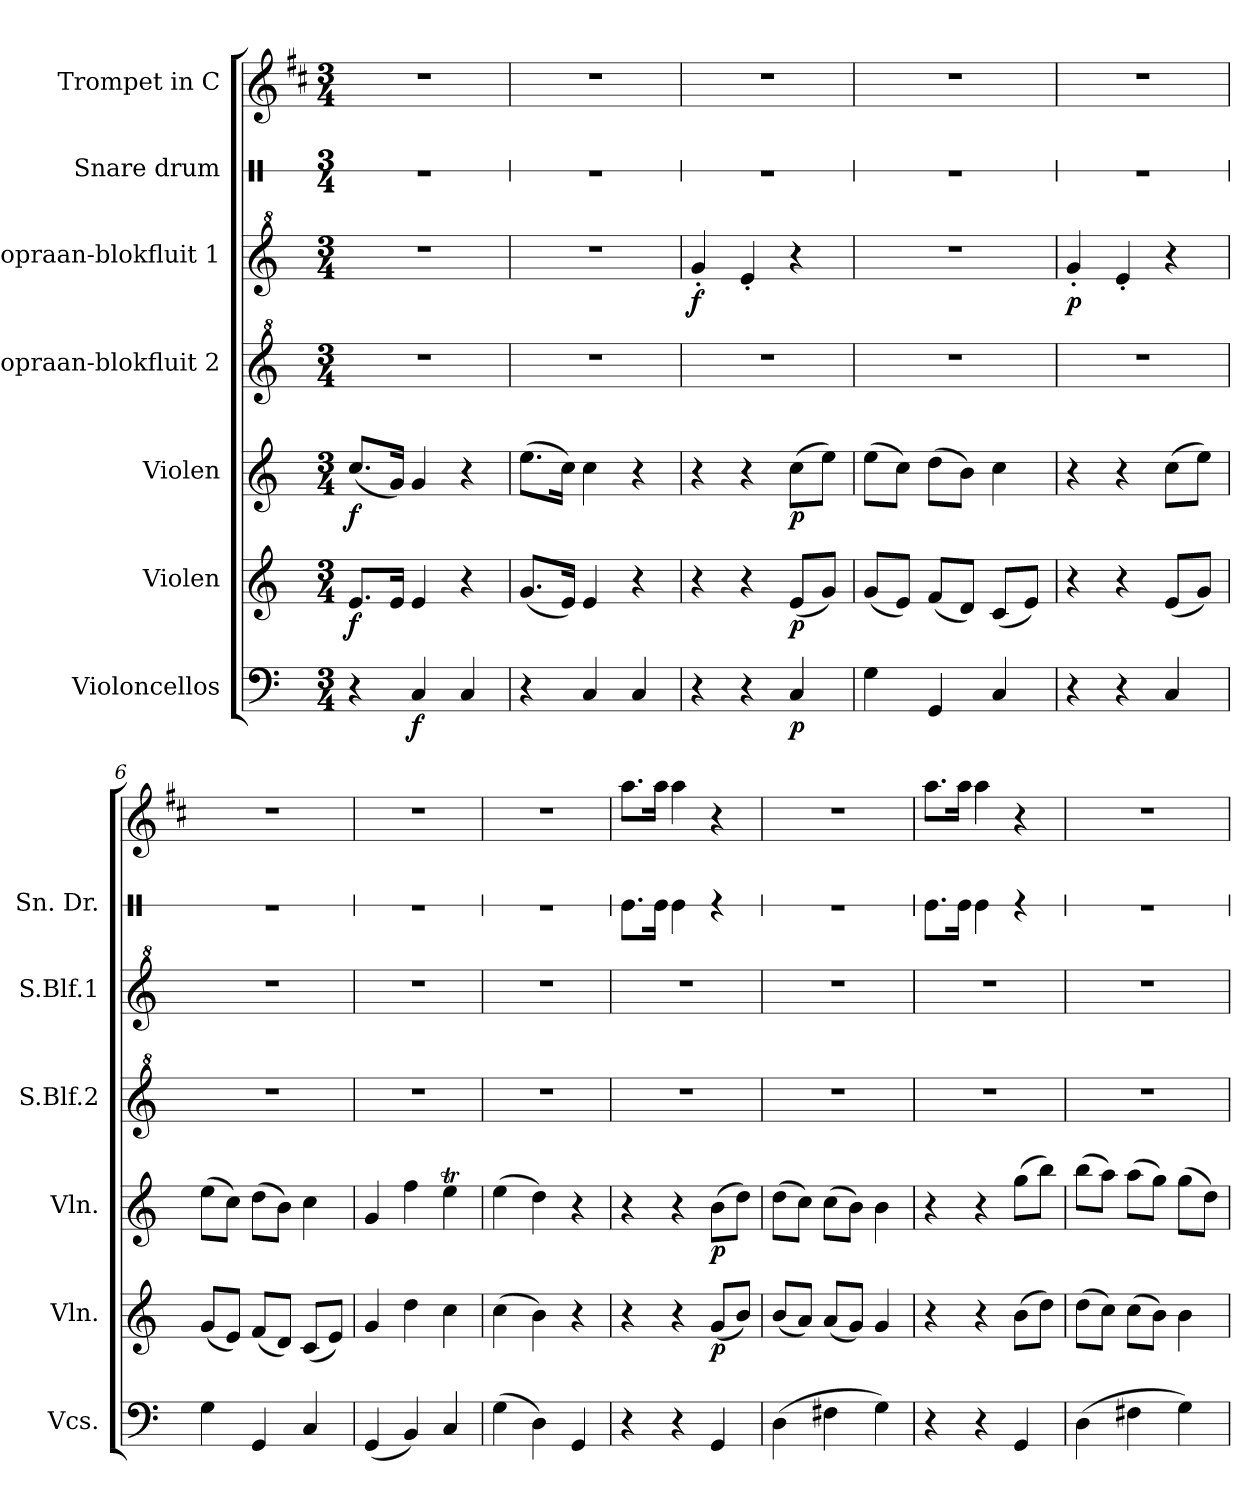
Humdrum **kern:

**kern	**dynam	**kern	**dynam	**kern	**dynam	**kern	**kern	**dynam	**kern	**kern
*part7	*part7	*part6	*part6	*part5	*part5	*part4	*part3	*part3	*part2	*part1
*staff7	*staff7	*staff6	*staff6	*staff5	*staff5	*staff4	*staff3	*staff3	*staff2	*staff1
*I"Violoncellos	*	*I"Violen	*	*I"Violen	*	*I"Sopraan-blokfluit 2	*I"Sopraan-blokfluit 1	*	*I"Snare drum	*I"Trompet in C
*I'Vcs.	*	*I'Vln.	*	*I'Vln.	*	*I'S.Blf.2	*I'S.Blf.1	*	*I'Sn. Dr.	*
*	*	*	*	*	*	*	*	*	*stria1	*
*clefF4	*	*clefG2	*	*clefG2	*	*clefG^2	*clefG^2	*	*clefX	*clefG2
*	*	*	*	*	*	*	*	*	*	*ITrd1c2
*k[]	*	*k[]	*	*k[]	*	*k[]	*k[]	*	*k[]	*k[]
*M3/4	*	*M3/4	*	*M3/4	*	*M3/4	*M3/4	*	*M3/4	*M3/4
=1	=1	=1	=1	=1	=1	=1	=1	=1	=1	=1
!	!	!	!LO:DY:b	!	!LO:DY:b	!	!	!	!	!
4r	.	8.e/L	f	(8.cc/L	f	2.r	2.r	.	2.r	2.r
.	.	16e/Jk	.	16g/Jk)	.	.	.	.	.	.
!	!LO:DY:b	!	!	!	!	!	!	!	!	!
4C/	f	4e/	.	4g/	.	.	.	.	.	.
4C/	.	4r	.	4r	.	.	.	.	.	.
=2	=2	=2	=2	=2	=2	=2	=2	=2	=2	=2
4r	.	(8.g/L	.	(8.ee\L	.	2.r	2.r	.	2.r	2.r
.	.	16e/Jk)	.	16cc\Jk)	.	.	.	.	.	.
4C/	.	4e/	.	4cc\	.	.	.	.	.	.
4C/	.	4r	.	4r	.	.	.	.	.	.
=3	=3	=3	=3	=3	=3	=3	=3	=3	=3	=3
!	!	!	!	!	!	!	!	!LO:DY:b	!	!
4r	.	4r	.	4r	.	2.r	4gg'/	f	2.r	2.r
4r	.	4r	.	4r	.	.	4ee'/	.	.	.
!	!LO:DY:b	!	!LO:DY:b	!	!LO:DY:b	!	!	!	!	!
4C/	p	(8e/L	p	(8cc\L	p	.	4r	.	.	.
.	.	8g/J)	.	8ee\J)	.	.	.	.	.	.
=4	=4	=4	=4	=4	=4	=4	=4	=4	=4	=4
4G\	.	(8g/L	.	(8ee\L	.	2.r	2.r	.	2.r	2.r
.	.	8e/J)	.	8cc\J)	.	.	.	.	.	.
4GG/	.	(8f/L	.	(8dd\L	.	.	.	.	.	.
.	.	8d/J)	.	8b\J)	.	.	.	.	.	.
4C/	.	(8c/L	.	4cc\	.	.	.	.	.	.
.	.	8e/J)	.	.	.	.	.	.	.	.
=5	=5	=5	=5	=5	=5	=5	=5	=5	=5	=5
!	!	!	!	!	!	!	!	!LO:DY:b	!	!
4r	.	4r	.	4r	.	2.r	4gg'/	p	2.r	2.r
4r	.	4r	.	4r	.	.	4ee'/	.	.	.
4C/	.	(8e/L	.	(8cc\L	.	.	4r	.	.	.
.	.	8g/J)	.	8ee\J)	.	.	.	.	.	.
=6	=6	=6	=6	=6	=6	=6	=6	=6	=6	=6
4G\	.	(8g/L	.	(8ee\L	.	2.r	2.r	.	2.r	2.r
.	.	8e/J)	.	8cc\J)	.	.	.	.	.	.
4GG/	.	(8f/L	.	(8dd\L	.	.	.	.	.	.
.	.	8d/J)	.	8b\J)	.	.	.	.	.	.
4C/	.	(8c/L	.	4cc\	.	.	.	.	.	.
.	.	8e/J)	.	.	.	.	.	.	.	.
!!LO:PB:g=z
=7	=7	=7	=7	=7	=7	=7	=7	=7	=7	=7
(4GG/	.	4g/	.	4g/	.	2.r	2.r	.	2.r	2.r
4BB/)	.	4dd\	.	4ff\	.	.	.	.	.	.
4C/	.	4cc\	.	4eet\	.	.	.	.	.	.
=8	=8	=8	=8	=8	=8	=8	=8	=8	=8	=8
(4G\	.	(4cc\	.	(4ee\	.	2.r	2.r	.	2.r	2.r
4D\)	.	4b\)	.	4dd\)	.	.	.	.	.	.
4GG/	.	4r	.	4r	.	.	.	.	.	.
=9	=9	=9	=9	=9	=9	=9	=9	=9	=9	=9
4r	.	4r	.	4r	.	2.r	2.r	.	8.Re\L	8.gg\L
.	.	.	.	.	.	.	.	.	16Re\Jk	16gg\Jk
4r	.	4r	.	4r	.	.	.	.	4Re\	4gg\
!	!	!	!LO:DY:b	!	!LO:DY:b	!	!	!	!	!
4GG/	.	(8g/L	p	(8b\L	p	.	.	.	4r	4r
.	.	8b/J)	.	8dd\J)	.	.	.	.	.	.
=10	=10	=10	=10	=10	=10	=10	=10	=10	=10	=10
(4D\	.	(8b/L	.	(8dd\L	.	2.r	2.r	.	2.r	2.r
.	.	8a/J)	.	8cc\J)	.	.	.	.	.	.
4F#X\	.	(8a/L	.	(8cc\L	.	.	.	.	.	.
.	.	8g/J)	.	8b\J)	.	.	.	.	.	.
4G\)	.	4g/	.	4b\	.	.	.	.	.	.
=11	=11	=11	=11	=11	=11	=11	=11	=11	=11	=11
4r	.	4r	.	4r	.	2.r	2.r	.	8.Re\L	8.gg\L
.	.	.	.	.	.	.	.	.	16Re\Jk	16gg\Jk
4r	.	4r	.	4r	.	.	.	.	4Re\	4gg\
4GG/	.	(8b\L	.	(8gg\L	.	.	.	.	4r	4r
.	.	8dd\J)	.	8bb\J)	.	.	.	.	.	.
=12	=12	=12	=12	=12	=12	=12	=12	=12	=12	=12
(4D\	.	(8dd\L	.	(8bb\L	.	2.r	2.r	.	2.r	2.r
.	.	8cc\J)	.	8aa\J)	.	.	.	.	.	.
4F#X\	.	(8cc\L	.	(8aa\L	.	.	.	.	.	.
.	.	8b\J)	.	8gg\J)	.	.	.	.	.	.
4G\)	.	4b\	.	(8gg\L	.	.	.	.	.	.
.	.	.	.	8dd\J)	.	.	.	.	.	.
=	=	=	=	=	=	=	=	=	=	=
*-	*-	*-	*-	*-	*-	*-	*-	*-	*-	*-
